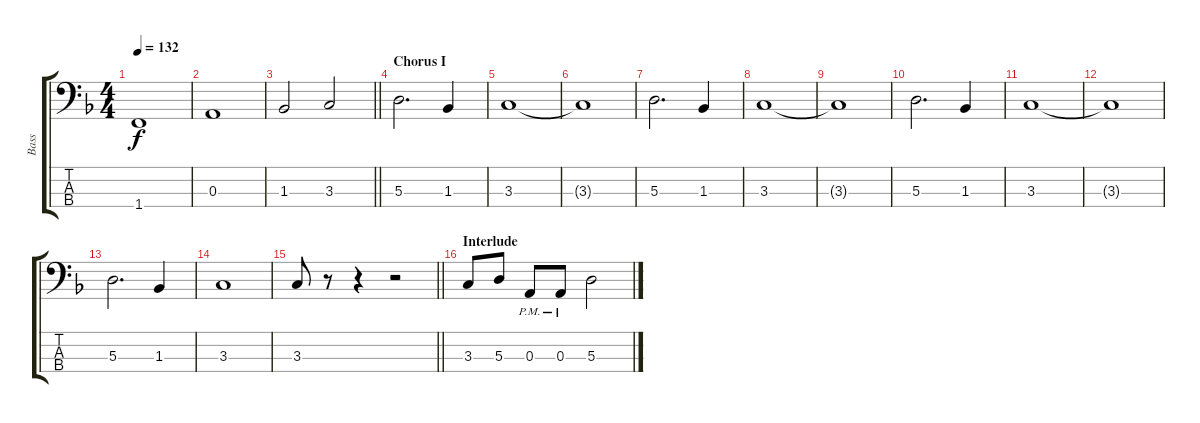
\track ("Bass" "Bass") {instrument electricbassfinger}
\staff {score tabs}
\tuning (G2 D2 A1 E1) {hide}
\ts (4 4)
\tempo 132
\clef f4
\ks dminor
1.4.1{dy f} |
0.3.1 |
\barLineRight lightlight
1.3.2 3.3.2 |
\section ("" "Chorus I")
5.3.2{d} 1.3.4 |
3.3.1 |
3.3{t}.1 |
5.3.2{d} 1.3.4 |
3.3.1 |
3.3{t}.1 |
5.3.2{d} 1.3.4 |
3.3.1 |
3.3{t}.1 |
5.3.2{d} 1.3.4 |
3.3.1 |
\barLineRight lightlight
3.3.8 r.8 r.4 r.2 |
\section ("" "Interlude")
3.3.8 5.3.8 0.3{pm}.8 0.3{pm}.8 5.3.2
